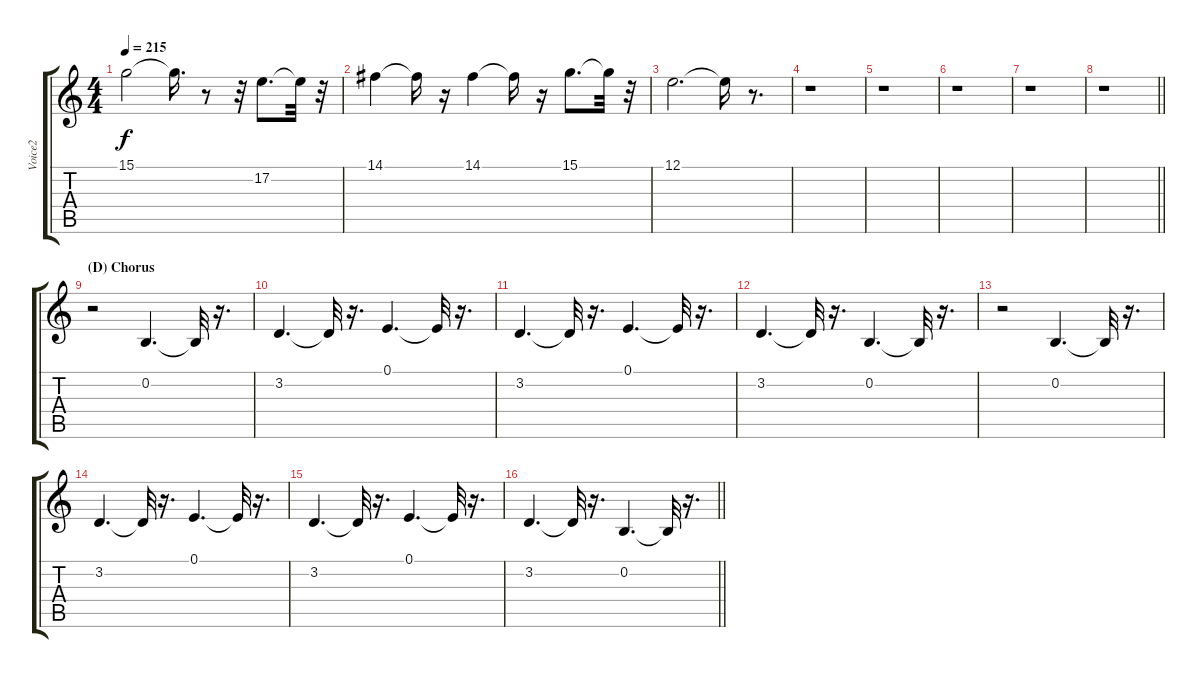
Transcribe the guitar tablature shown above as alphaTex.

\track ("Voice2" "Voice2") {instrument trumpet}
\staff {score tabs}
\tuning (E4 B3 G3 D3 A2 E2) {hide}
\ts (4 4)
\tempo 215
\clef g2
\ks c
15.1.2{dy f} 15.1{t}.16{d} r.8 r.32 17.2.8{d} 17.2{t}.32 r.32 |
14.1.4 14.1{t}.16 r.16 14.1.4 14.1{t}.16 r.16 15.1.8{d} 15.1{t}.32 r.32 |
12.1.2{d} 12.1{t}.16 r.8{d} |
r.1 |
r.1 |
r.1 |
r.1 |
\barLineRight lightlight
r.1 |
\section ("" "(D) Chorus")
r.2 0.2.4{d} 0.2{t}.32 r.16{d} |
3.2.4{d} 3.2{t}.32 r.16{d} 0.1.4{d} 0.1{t}.32 r.16{d} |
3.2.4{d} 3.2{t}.32 r.16{d} 0.1.4{d} 0.1{t}.32 r.16{d} |
3.2.4{d} 3.2{t}.32 r.16{d} 0.2.4{d} 0.2{t}.32 r.16{d} |
r.2 0.2.4{d} 0.2{t}.32 r.16{d} |
3.2.4{d} 3.2{t}.32 r.16{d} 0.1.4{d} 0.1{t}.32 r.16{d} |
3.2.4{d} 3.2{t}.32 r.16{d} 0.1.4{d} 0.1{t}.32 r.16{d} |
\barLineRight lightlight
3.2.4{d} 3.2{t}.32 r.16{d} 0.2.4{d} 0.2{t}.32 r.16{d}
